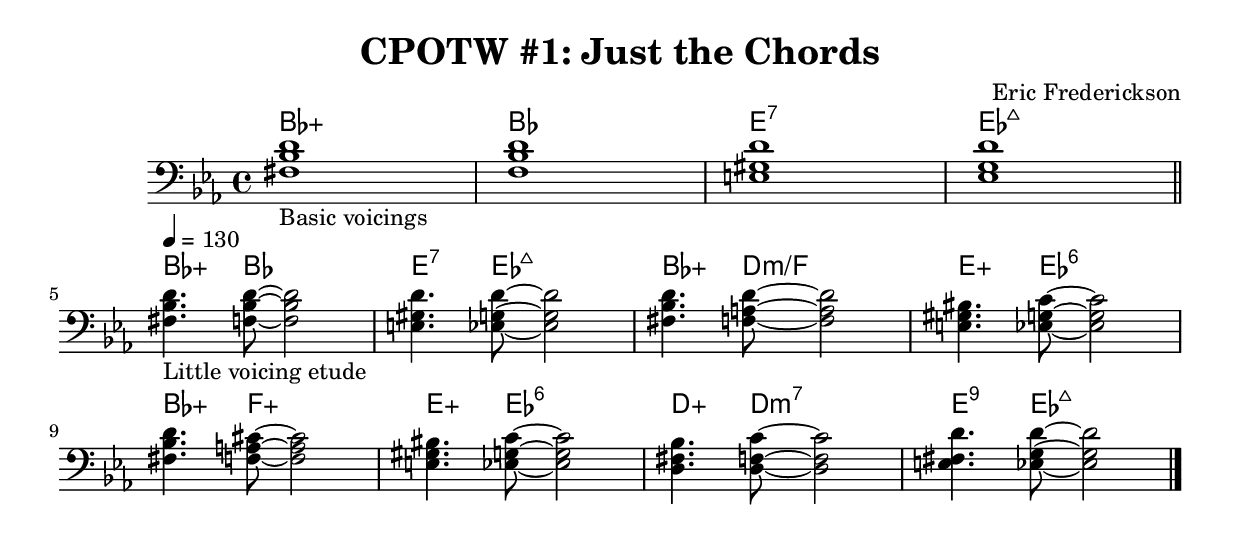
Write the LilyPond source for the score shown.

\version "2.24.1"

\header {
  title = "CPOTW #1: Just the Chords"
  composer = "Eric Frederickson"
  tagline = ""
}

\score {
  <<
    \chords {
      \set chordChanges = ##t
      bes1:aug bes e:7 ees:maj7

      bes4.:aug bes8 ~2 e4.:7 ees8:maj7 ~2
      bes4.:aug d8:m/f ~2 e4.:aug ees8:6 ~2
      bes4.:aug f8:aug ~2 e4.:aug ees8:6 ~2
      d4.:aug d8:m7 ~2 e4.:9 ees8:maj7 ~2
    }
    \new Staff {
      \clef "bass"
      \time 4/4
      \key ees \major
      <fis bes d'>1-"Basic voicings" | <f bes d'> | <e gis d'> | <ees g d'> | \bar "||" \break
      
      \tempo 4=130
      <fis bes d'>4._"Little voicing etude" <f bes d'>8~ 2 | <e gis d'>4. <ees g d'>8~ 2 |
      <fis bes d'>4. <f a d'>8~ 2 | <e gis bis>4. <ees g c'>8~ 2 | \break
      <fis bes d'>4. <f a cis'>8~ 2 | <e gis bis>4. <ees g c'>8~ 2 |
      <d fis bes>4. <d f c'>8~ 2 | <e fis d'>4. <ees g d'>8~ 2 \bar "|."
    }
  >>
}

